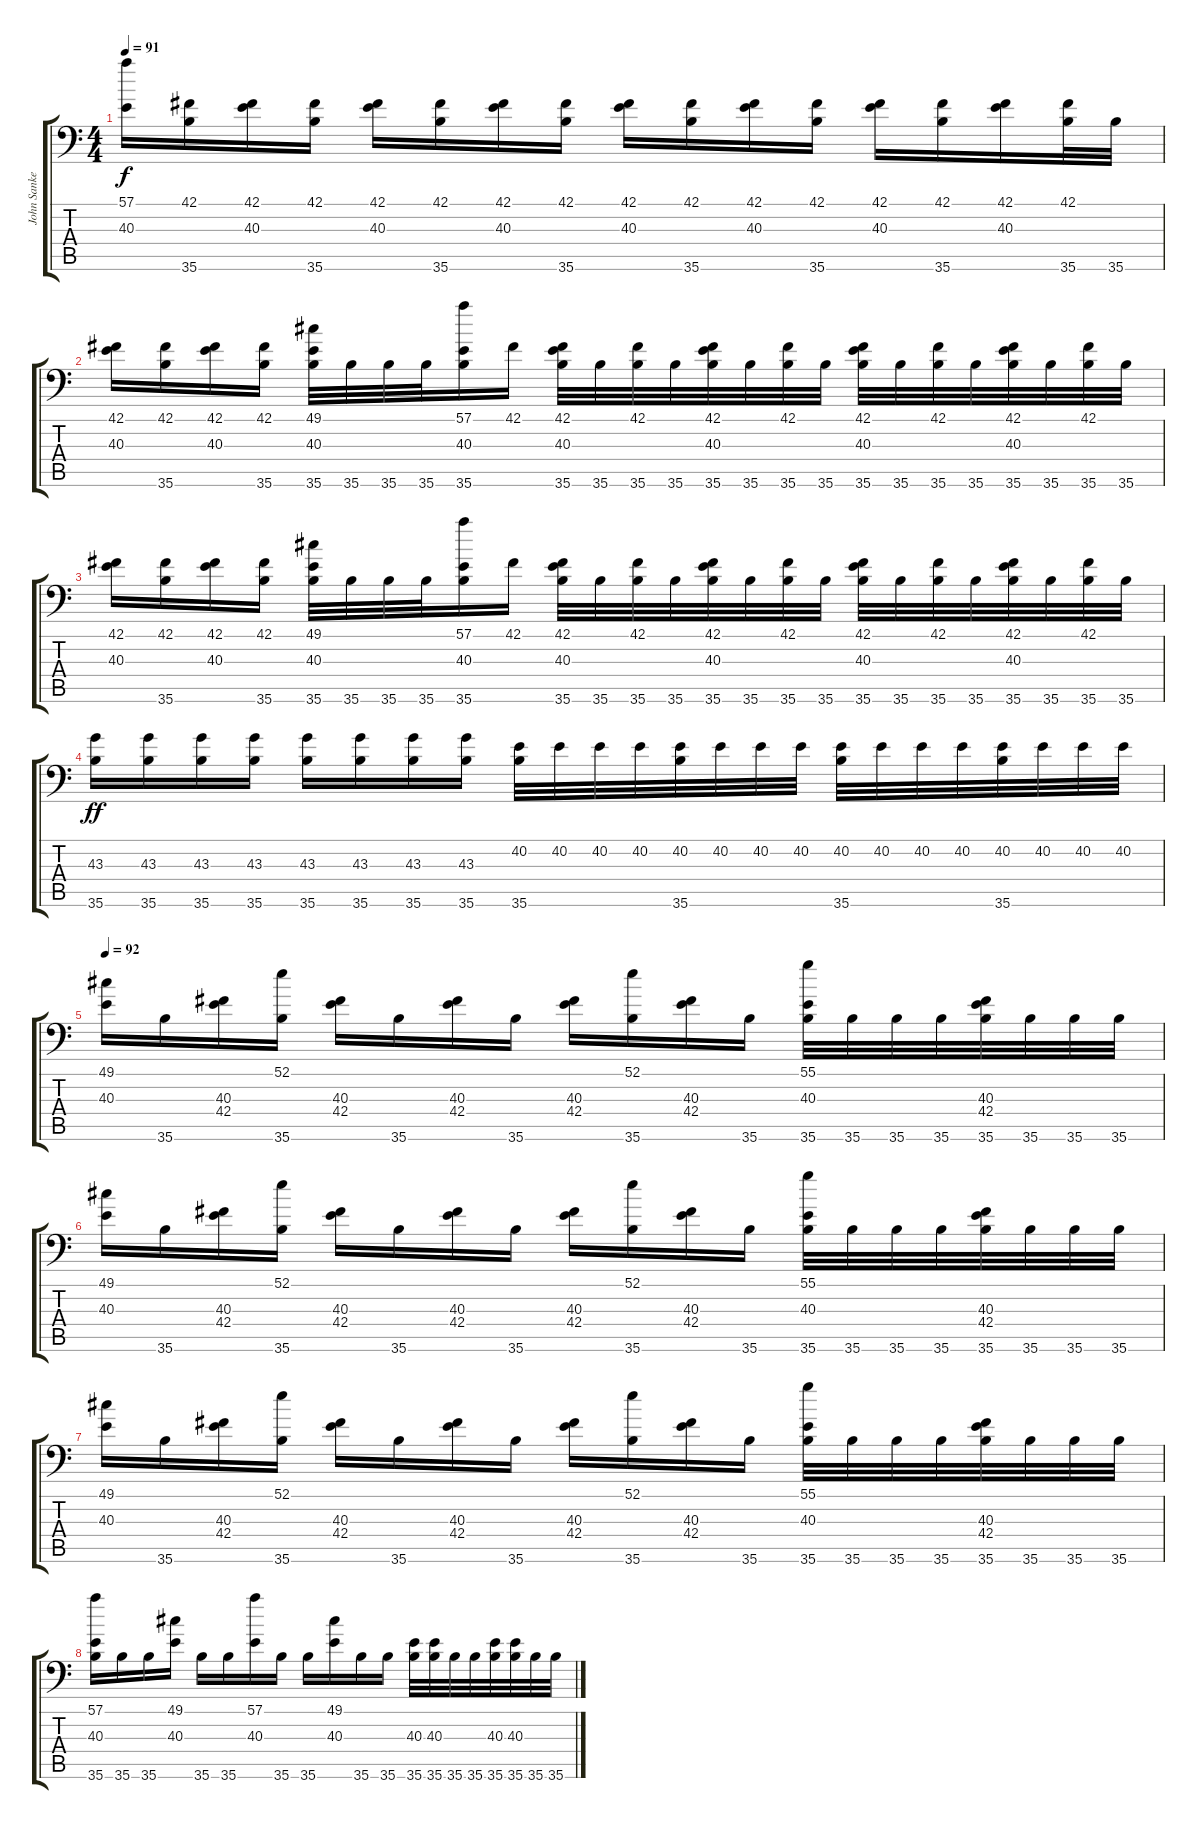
\track ("John Sankey" "John Sanke") {instrument acousticgrandpiano}
\staff {score tabs}
\tuning (C-1 C-1 C-1 C-1 C-1 C-1) {hide}
\ts (4 4)
\tempo 91
\clef f4
\ks c
(57.1 40.3).16{dy f} (42.1 35.6).16 (42.1 40.3).16 (42.1 35.6).16 (42.1 40.3).16 (42.1 35.6).16 (42.1 40.3).16 (42.1 35.6).16 (42.1 40.3).16 (42.1 35.6).16 (42.1 40.3).16 (42.1 35.6).16 (42.1 40.3).16 (42.1 35.6).16 (42.1 40.3).16 (42.1 35.6).32 35.6.32 |
(42.1 40.3).16 (42.1 35.6).16 (42.1 40.3).16 (42.1 35.6).16 (49.1 40.3 35.6).32 35.6.32 35.6.32 35.6.32 (57.1 40.3 35.6).16 42.1.16 (42.1 40.3 35.6).32 35.6.32 (42.1 35.6).32 35.6.32 (42.1 40.3 35.6).32 35.6.32 (42.1 35.6).32 35.6.32 (42.1 40.3 35.6).32 35.6.32 (42.1 35.6).32 35.6.32 (42.1 40.3 35.6).32 35.6.32 (42.1 35.6).32 35.6.32 |
(42.1 40.3).16 (42.1 35.6).16 (42.1 40.3).16 (42.1 35.6).16 (49.1 40.3 35.6).32 35.6.32 35.6.32 35.6.32 (57.1 40.3 35.6).16 42.1.16 (42.1 40.3 35.6).32 35.6.32 (42.1 35.6).32 35.6.32 (42.1 40.3 35.6).32 35.6.32 (42.1 35.6).32 35.6.32 (42.1 40.3 35.6).32 35.6.32 (42.1 35.6).32 35.6.32 (42.1 40.3 35.6).32 35.6.32 (42.1 35.6).32 35.6.32 |
(43.3 35.6).16{dy ff} (43.3 35.6).16 (43.3 35.6).16 (43.3 35.6).16 (43.3 35.6).16 (43.3 35.6).16 (43.3 35.6).16 (43.3 35.6).16 (40.2 35.6).32 40.2.32 40.2.32 40.2.32 (40.2 35.6).32 40.2.32 40.2.32 40.2.32 (40.2 35.6).32 40.2.32 40.2.32 40.2.32 (40.2 35.6).32 40.2.32 40.2.32 40.2.32 |
\tempo 92
(49.1 40.3).16 35.6.16 (40.3 42.4).16 (52.1 35.6).16 (40.3 42.4).16 35.6.16 (40.3 42.4).16 35.6.16 (40.3 42.4).16 (52.1 35.6).16 (40.3 42.4).16 35.6.16 (55.1 40.3 35.6).32 35.6.32 35.6.32 35.6.32 (40.3 42.4 35.6).32 35.6.32 35.6.32 35.6.32 |
(49.1 40.3).16 35.6.16 (40.3 42.4).16 (52.1 35.6).16 (40.3 42.4).16 35.6.16 (40.3 42.4).16 35.6.16 (40.3 42.4).16 (52.1 35.6).16 (40.3 42.4).16 35.6.16 (55.1 40.3 35.6).32 35.6.32 35.6.32 35.6.32 (40.3 42.4 35.6).32 35.6.32 35.6.32 35.6.32 |
(49.1 40.3).16 35.6.16 (40.3 42.4).16 (52.1 35.6).16 (40.3 42.4).16 35.6.16 (40.3 42.4).16 35.6.16 (40.3 42.4).16 (52.1 35.6).16 (40.3 42.4).16 35.6.16 (55.1 40.3 35.6).32 35.6.32 35.6.32 35.6.32 (40.3 42.4 35.6).32 35.6.32 35.6.32 35.6.32 |
(57.1 40.3 35.6).16 35.6.16 35.6.16 (49.1 40.3).16 35.6.16 35.6.16 (57.1 40.3).16 35.6.16 35.6.16 (49.1 40.3).16 35.6.16 35.6.16 (40.3 35.6).32 (40.3 35.6).32 35.6.32 35.6.32 (40.3 35.6).32 (40.3 35.6).32 35.6.32 35.6.32
